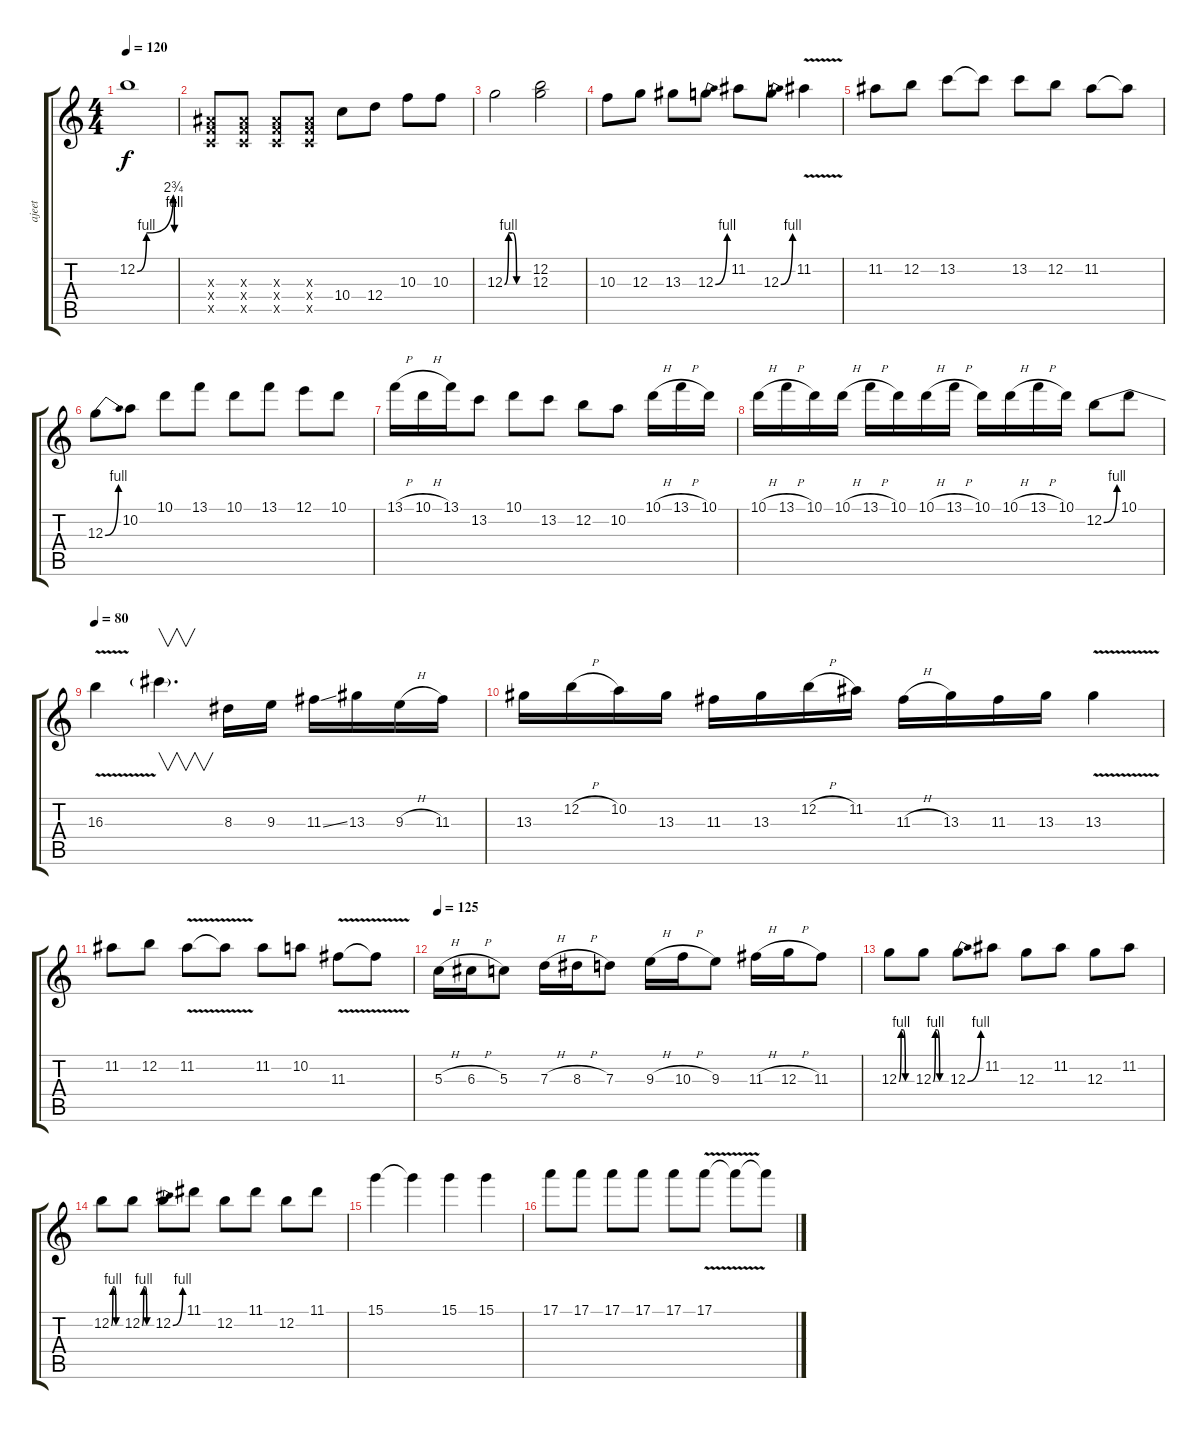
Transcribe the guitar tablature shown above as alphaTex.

\track ("ajeet" "ajeet") {instrument distortionguitar}
\staff {score tabs}
\tuning (E4 B3 G3 D3 A2 E2) {hide}
\ts (4 4)
\tempo 120
\clef g2
\ks c
12.2{be (custom 0 0 15 4 58 11 60 4)}.1{dy f} |
(3.3{x} 3.4{x} 3.5{x}).8 (3.3{x} 3.4{x} 3.5{x}).8 (3.3{x} 3.4{x} 3.5{x}).8 (3.3{x} 3.4{x} 3.5{x}).8 10.4.8 12.4.8 10.3.8 10.3.8 |
12.3{be (custom 0 0 10 4 20 4 30 0 60 0)}.2 (12.2 12.3).2 |
10.3.8 12.3.8 13.3.8 12.3{be (bend 0 0 60 4)}.8 11.2.8 12.3{be (bend 0 0 60 4)}.8 11.2{v}.4 |
11.2.8 12.2.8 13.2.8 13.2{t}.8 13.2.8 12.2.8 11.2.8 11.2{t}.8 |
12.3{be (bend 0 0 60 4)}.8 10.2.8 10.1.8 13.1.8 10.1.8 13.1.8 12.1.8 10.1.8 |
13.1{h}.16 10.1{h}.16 13.1.16 13.2.8 10.1.8 13.2.8 12.2.8 10.2.8 10.1{h}.16 13.1{h}.16 10.1.16 |
10.1{h}.16 13.1{h}.16 10.1.16 10.1{h}.16 13.1{h}.16 10.1.16 10.1{h}.16 13.1{h}.16 10.1.16 10.1{h}.16 13.1{h}.16 10.1.16 12.2{be (bend 0 0 60 4)}.8 10.1.8 |
\tempo 80
16.3{v}.4 12.2{t}.4{v d} 8.3.16 9.3.16 11.3{ss}.16 13.3.16 9.3{h}.16 11.3.16 |
13.3.16 12.2{h}.16 10.2.16 13.3.16 11.3.16 13.3.16 12.2{h}.16 11.2.16 11.3{h}.16 13.3.16 11.3.16 13.3.16 13.3{v}.4 |
11.2.8 12.2.8 11.2{v}.8 11.2{t}.8 11.2.8 10.2.8 11.3{v}.8 11.3{t}.8 |
\tempo 125
5.3{h}.16 6.3{h}.16 5.3.8 7.3{h}.16 8.3{h}.16 7.3.8 9.3{h}.16 10.3{h}.16 9.3.8 11.3{h}.16 12.3{h}.16 11.3.8 |
12.3{be (custom 0 0 10 4 20 4 30 0 60 0)}.8 12.3{be (custom 0 0 10 4 20 4 30 0 60 0)}.8 12.3{be (bend 0 0 60 4)}.8 11.2.8 12.3.8 11.2.8 12.3.8 11.2.8 |
12.2{be (custom 0 0 10 4 20 4 30 0 60 0)}.8 12.2{be (custom 0 0 10 4 20 4 30 0 60 0)}.8 12.2{be (bend 0 0 60 4)}.8 11.1.8 12.2.8 11.1.8 12.2.8 11.1.8 |
15.1.4 15.1{t}.4 15.1.4 15.1.4 |
17.1.8 17.1.8 17.1.8 17.1.8 17.1.8 17.1{v}.8 17.1{t}.8 17.1{t}.8
